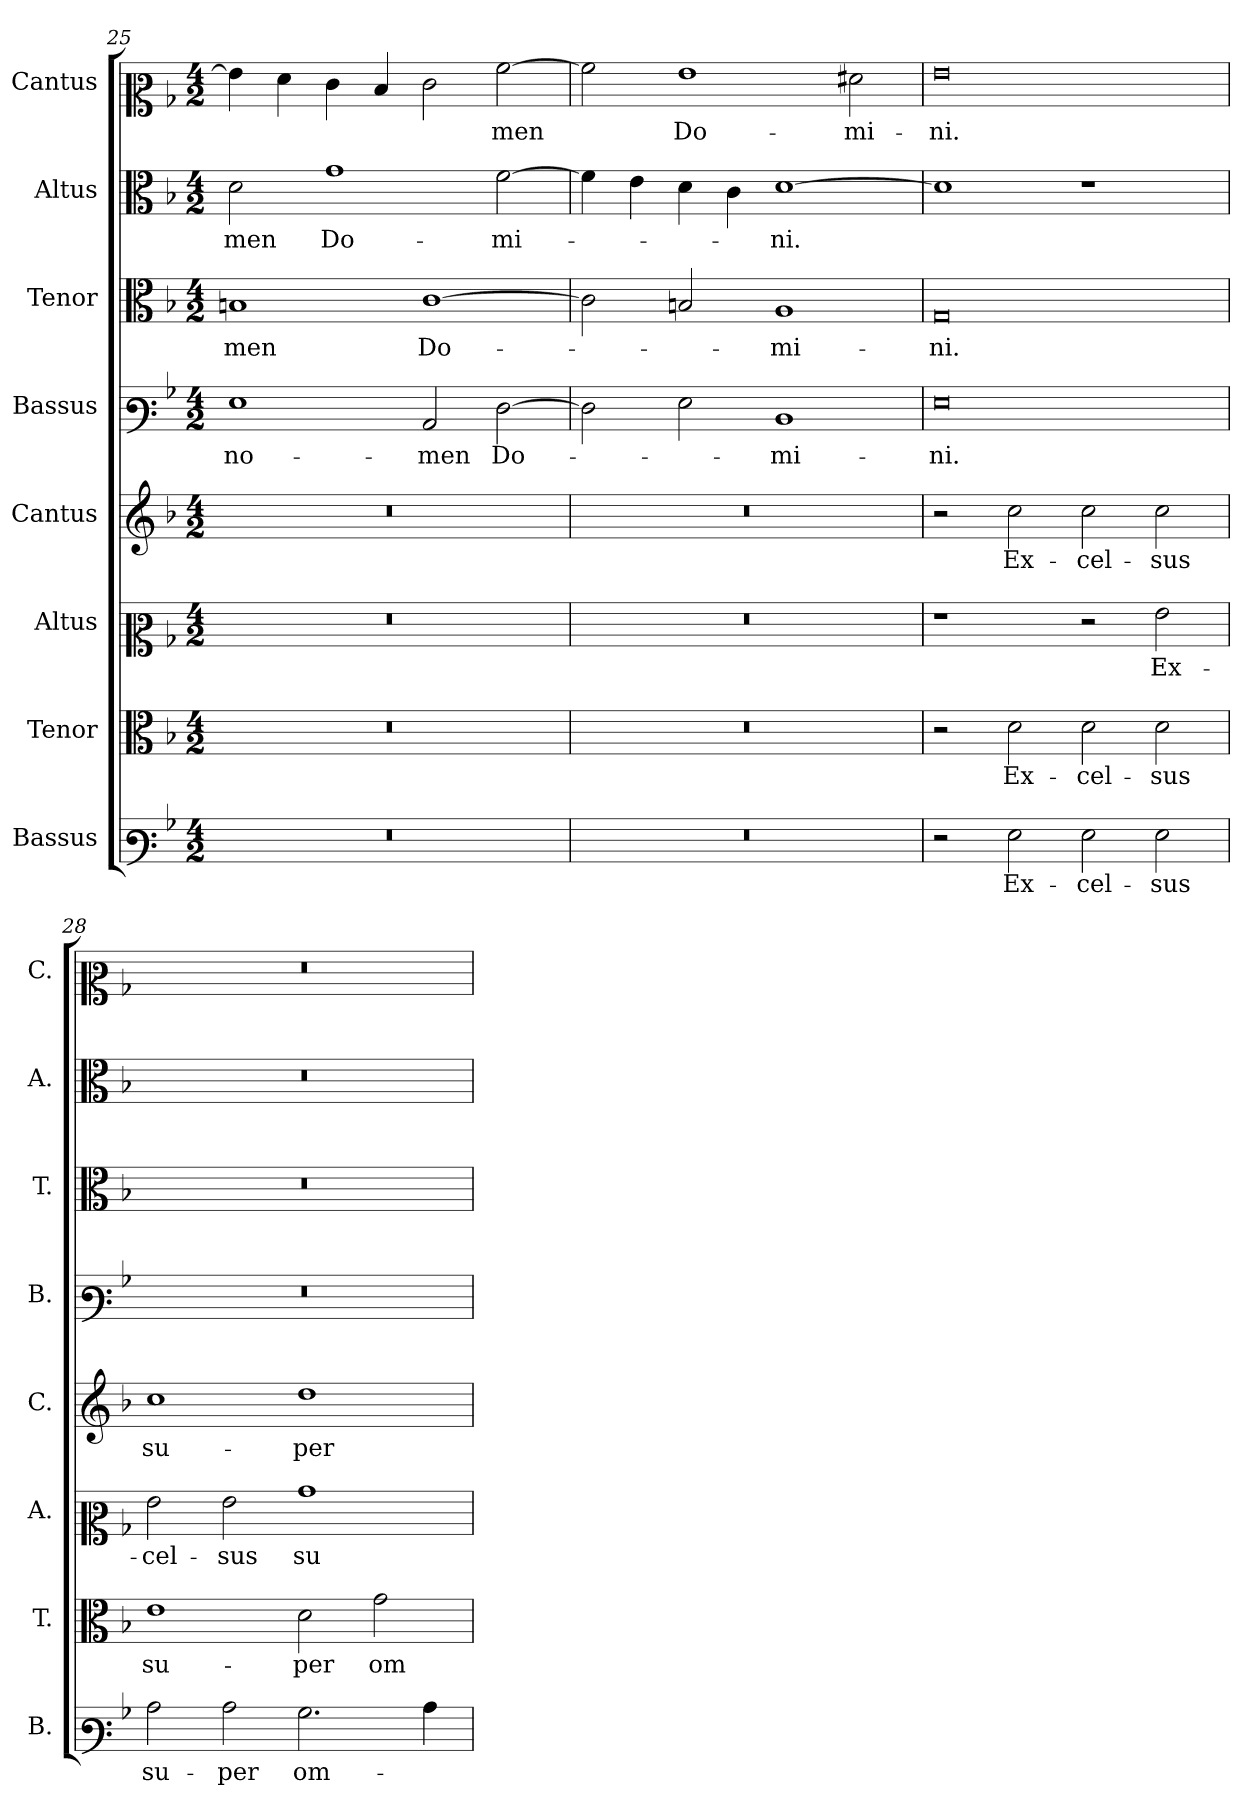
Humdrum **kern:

**kern	**text	**kern	**text	**kern	**text	**kern	**text	**kern	**text	**kern	**text	**kern	**text	**kern	**text
*part8	*part8	*part7	*part7	*part6	*part6	*part5	*part5	*part4	*part4	*part3	*part3	*part2	*part2	*part1	*part1
*staff8	*staff8	*staff7	*staff7	*staff6	*staff6	*staff5	*staff5	*staff4	*staff4	*staff3	*staff3	*staff2	*staff2	*staff1	*staff1
*I"Bassus	*	*I"Tenor	*	*I"Altus	*	*I"Cantus	*	*I"Bassus	*	*I"Tenor	*	*I"Altus	*	*I"Cantus	*
*I'B.	*	*I'T.	*	*I'A.	*	*I'C.	*	*I'B.	*	*I'T.	*	*I'A.	*	*I'C.	*
*clefF3	*	*clefC3	*	*clefC2	*	*clefG2	*	*clefF3	*	*clefC3	*	*clefC3	*	*clefC2	*
*k[b-]	*	*k[b-]	*	*k[b-]	*	*k[b-]	*	*k[b-]	*	*k[b-]	*	*k[b-]	*	*k[b-]	*
*M4/2	*	*M4/2	*	*M4/2	*	*M4/2	*	*M4/2	*	*M4/2	*	*M4/2	*	*M4/2	*
=25	=25	=25	=25	=25	=25	=25	=25	=25	=25	=25	=25	=25	=25	=25	=25
!LO:N:vis=1	!	!LO:N:vis=1	!	!LO:N:vis=1	!	!LO:N:vis=1	!	!	!	!	!	!	!	!	!
0r	.	0r	.	0r	.	0r	.	1G	no-	1Bn	-men	2d\	-men	4g\]	.
.	.	.	.	.	.	.	.	.	.	.	.	.	.	4f\	.
.	.	.	.	.	.	.	.	.	.	.	.	1g	Do-	4e\	.
.	.	.	.	.	.	.	.	.	.	.	.	.	.	4d/	.
.	.	.	.	.	.	.	.	2C/	-men	[1c	Do-	.	.	2e\	.
.	.	.	.	.	.	.	.	[2F\	Do-	.	.	[2f\	-mi-	[2a\	men
=26	=26	=26	=26	=26	=26	=26	=26	=26	=26	=26	=26	=26	=26	=26	=26
!LO:N:vis=1	!	!LO:N:vis=1	!	!LO:N:vis=1	!	!LO:N:vis=1	!	!	!	!	!	!	!	!	!
0r	.	0r	.	0r	.	0r	.	2F\]	.	2c\]	.	4f\]	.	2a\]	.
.	.	.	.	.	.	.	.	.	.	.	.	4e\	.	.	.
.	.	.	.	.	.	.	.	2G\	.	2Bn/	.	4d\	.	1g	Do-
.	.	.	.	.	.	.	.	.	.	.	.	4c\	.	.	.
.	.	.	.	.	.	.	.	1D	-mi-	1A	-mi-	[1d	-ni.	.	.
.	.	.	.	.	.	.	.	.	.	.	.	.	.	2f#X\	-mi-
=27	=27	=27	=27	=27	=27	=27	=27	=27	=27	=27	=27	=27	=27	=27	=27
2r	.	2r	.	1r	.	2r	.	0G	-ni.	0G	-ni.	1d]	.	0g	-ni.
2G\	Ex-	2d\	Ex-	.	.	2cc\	Ex-	.	.	.	.	.	.	.	.
2G\	-cel-	2d\	-cel-	2r	.	2cc\	-cel-	.	.	.	.	1r	.	.	.
2G\	-sus	2d\	-sus	2g\	Ex-	2cc\	-sus	.	.	.	.	.	.	.	.
=28	=28	=28	=28	=28	=28	=28	=28	=28	=28	=28	=28	=28	=28	=28	=28
!	!	!	!	!	!	!	!	!LO:N:vis=1	!	!LO:N:vis=1	!	!LO:N:vis=1	!	!LO:N:vis=1	!
2c\	su-	1e	su-	2g\	-cel-	1cc	su-	0r	.	0r	.	0r	.	0r	.
2c\	-per	.	.	2g\	-sus	.	.	.	.	.	.	.	.	.	.
2.B-\	om-	2d\	-per	1b-	su-	1dd	-per	.	.	.	.	.	.	.	.
.	.	2g\	om-	.	.	.	.	.	.	.	.	.	.	.	.
4c\	.	.	.	.	.	.	.	.	.	.	.	.	.	.	.
=	=	=	=	=	=	=	=	=	=	=	=	=	=	=	=
*-	*-	*-	*-	*-	*-	*-	*-	*-	*-	*-	*-	*-	*-	*-	*-
